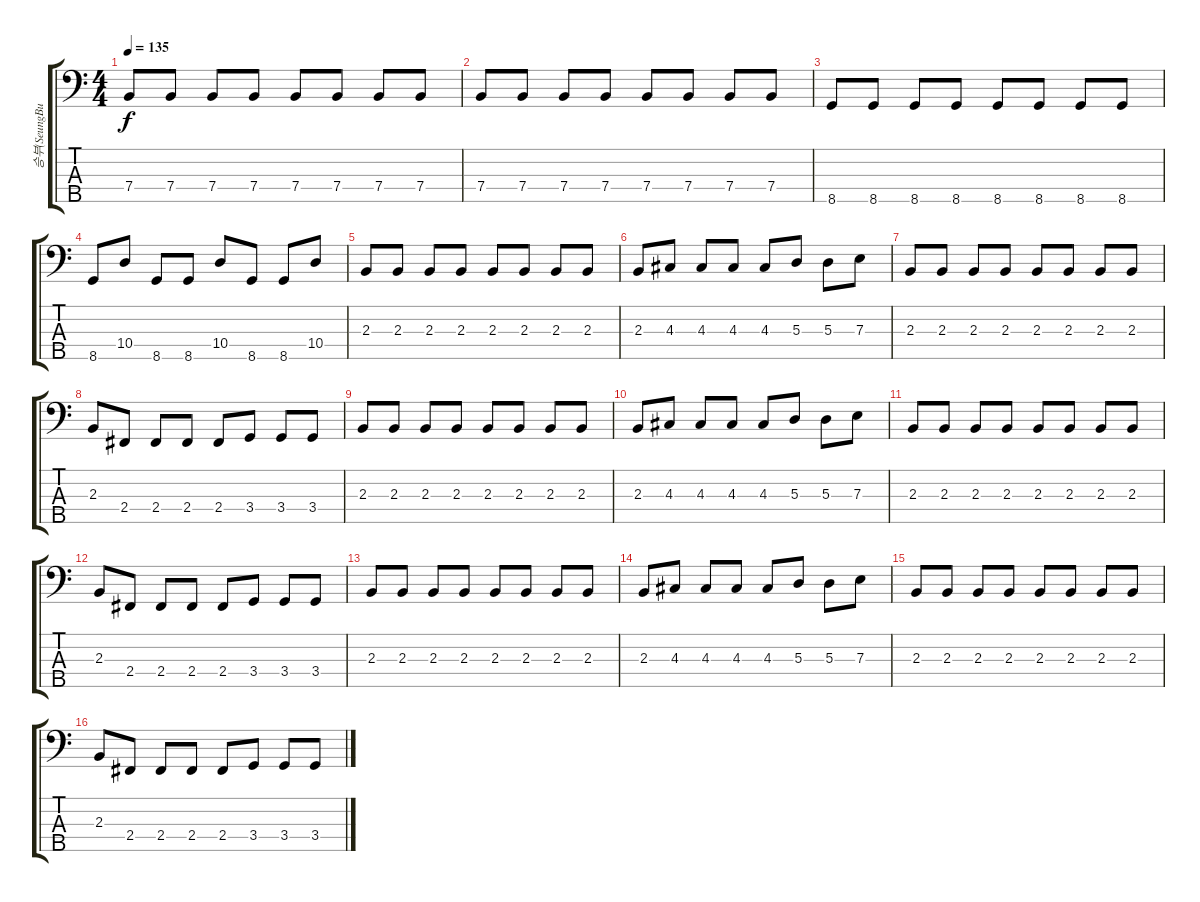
\track ("승부(SeungBu)" "승부(SeungBu") {instrument electricbassfinger}
\staff {score tabs}
\tuning (G2 D2 A1 E1 B0) {hide}
\ts (4 4)
\tempo 135
\clef f4
\ks c
7.4.8{dy f} 7.4.8 7.4.8 7.4.8 7.4.8 7.4.8 7.4.8 7.4.8 |
7.4.8 7.4.8 7.4.8 7.4.8 7.4.8 7.4.8 7.4.8 7.4.8 |
8.5.8 8.5.8 8.5.8 8.5.8 8.5.8 8.5.8 8.5.8 8.5.8 |
8.5.8 10.4.8 8.5.8 8.5.8 10.4.8 8.5.8 8.5.8 10.4.8 |
2.3.8{instrument electricbassfinger} 2.3.8 2.3.8 2.3.8 2.3.8 2.3.8 2.3.8 2.3.8 |
2.3.8 4.3.8 4.3.8 4.3.8 4.3.8 5.3.8 5.3.8 7.3.8 |
2.3.8{instrument electricbassfinger} 2.3.8 2.3.8 2.3.8 2.3.8 2.3.8 2.3.8 2.3.8 |
2.3.8 2.4.8 2.4.8 2.4.8 2.4.8 3.4.8 3.4.8 3.4.8 |
2.3.8{instrument electricbassfinger} 2.3.8 2.3.8 2.3.8 2.3.8 2.3.8 2.3.8 2.3.8 |
2.3.8 4.3.8 4.3.8 4.3.8 4.3.8 5.3.8 5.3.8 7.3.8 |
2.3.8{instrument electricbassfinger} 2.3.8 2.3.8 2.3.8 2.3.8 2.3.8 2.3.8 2.3.8 |
2.3.8 2.4.8 2.4.8 2.4.8 2.4.8 3.4.8 3.4.8 3.4.8 |
2.3.8{instrument electricbassfinger} 2.3.8 2.3.8 2.3.8 2.3.8 2.3.8 2.3.8 2.3.8 |
2.3.8 4.3.8 4.3.8 4.3.8 4.3.8 5.3.8 5.3.8 7.3.8 |
2.3.8{instrument electricbassfinger} 2.3.8 2.3.8 2.3.8 2.3.8 2.3.8 2.3.8 2.3.8 |
2.3.8 2.4.8 2.4.8 2.4.8 2.4.8 3.4.8 3.4.8 3.4.8
